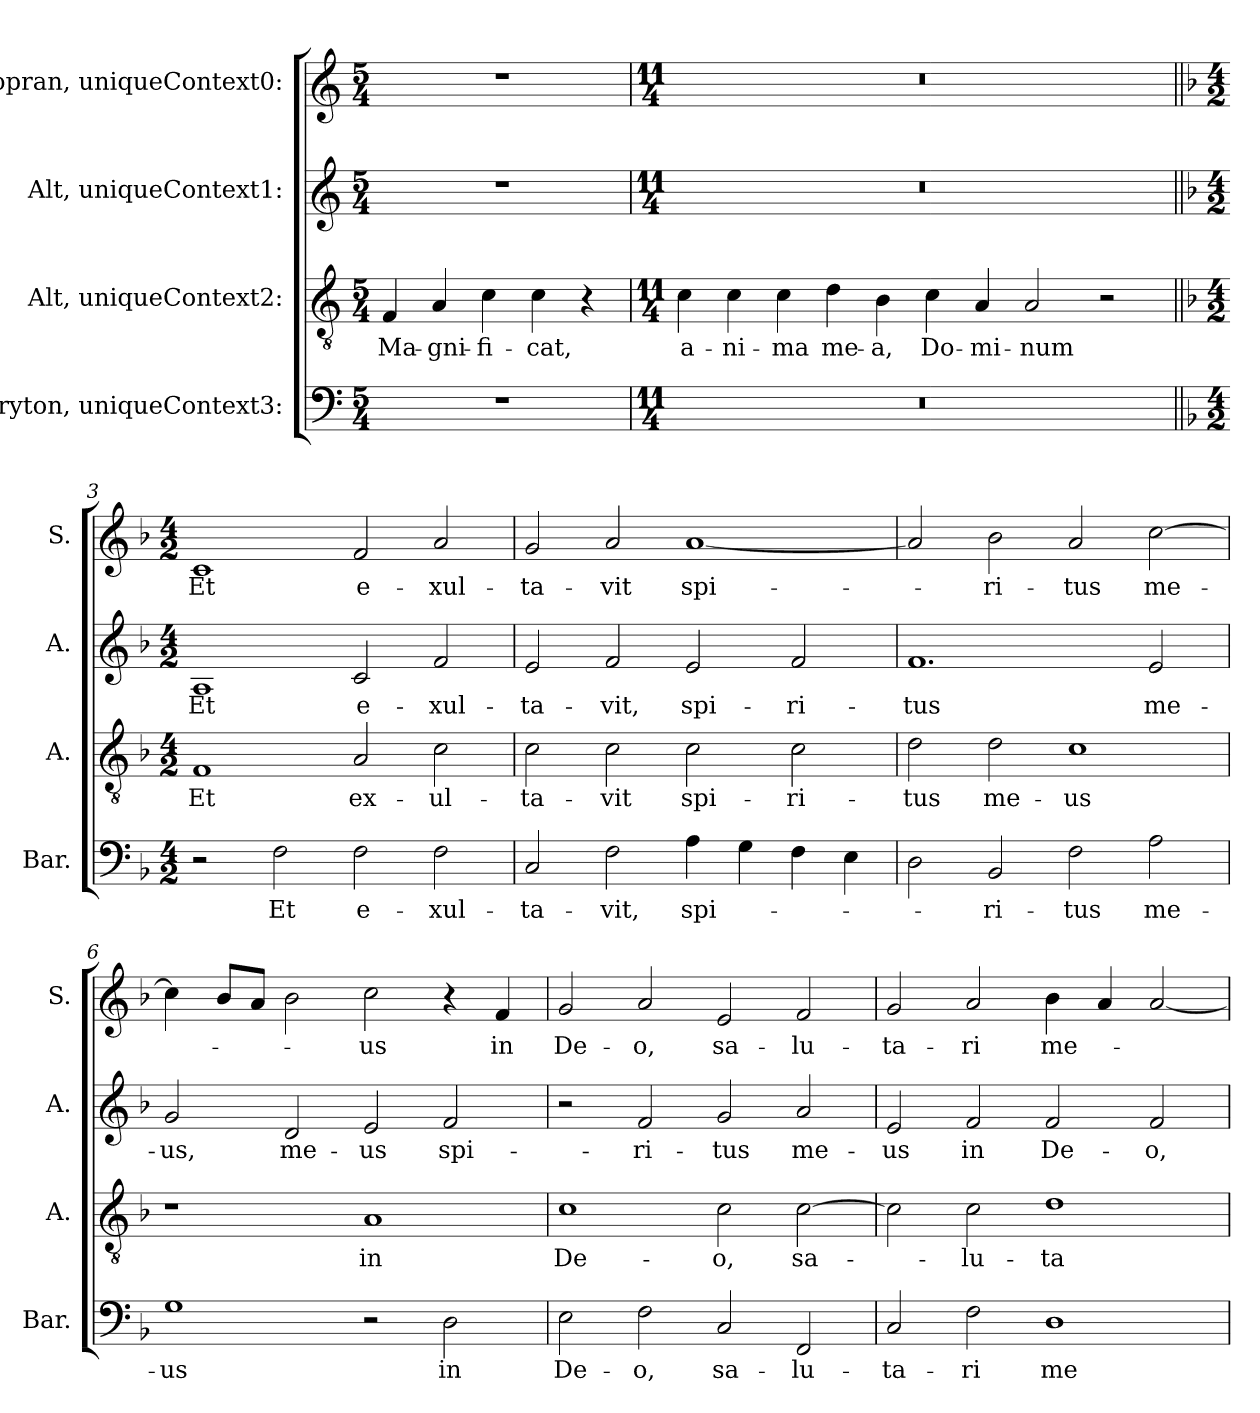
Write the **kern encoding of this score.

**kern	**text	**kern	**text	**kern	**text	**kern	**text
*part4	*part4	*part3	*part3	*part2	*part2	*part1	*part1
*staff4	*staff4	*staff3	*staff3	*staff2	*staff2	*staff1	*staff1
*I"Baryton, uniqueContext3:	*	*I"Alt, uniqueContext2:	*	*I"Alt, uniqueContext1:	*	*I"Sopran, uniqueContext0:	*
*I'Bar.	*	*I'A.	*	*I'A.	*	*I'S.	*
*clefF4	*	*clefGv2	*	*clefG2	*	*clefG2	*
*k[]	*	*k[]	*	*k[]	*	*k[]	*
*M5/4	*	*M5/4	*	*M5/4	*	*M5/4	*
*MM172	*	*MM172	*	*MM172	*	*MM172	*
=1	=1	=1	=1	=1	=1	=1	=1
!	!	!	!LO:LY:b	!	!	!	!
4%5r	.	4F/	Ma-	4%5r	.	4%5r	.
!	!	!	!LO:LY:b	!	!	!	!
.	.	4A/	-gni-	.	.	.	.
!	!	!	!LO:LY:b	!	!	!	!
.	.	4c\	-fi-	.	.	.	.
!	!	!	!LO:LY:b	!	!	!	!
.	.	4c\	-cat,	.	.	.	.
.	.	4r	.	.	.	.	.
=2	=2	=2	=2	=2	=2	=2	=2
*M11/4	*	*M11/4	*	*M11/4	*	*M11/4	*
!	!	!	!LO:LY:b	!	!	!	!
4%11r	.	4c\	a-	4%11r	.	4%11r	.
!	!	!	!LO:LY:b	!	!	!	!
.	.	4c\	-ni-	.	.	.	.
!	!	!	!LO:LY:b	!	!	!	!
.	.	4c\	-ma	.	.	.	.
!	!	!	!LO:LY:b	!	!	!	!
.	.	4d\	me-	.	.	.	.
!	!	!	!LO:LY:b	!	!	!	!
.	.	4B\	-a,	.	.	.	.
!	!	!	!LO:LY:b	!	!	!	!
.	.	4c\	Do-	.	.	.	.
!	!	!	!LO:LY:b	!	!	!	!
.	.	4A/	-mi-	.	.	.	.
!	!	!	!LO:LY:b	!	!	!	!
.	.	2A/	-num	.	.	.	.
.	.	2r	.	.	.	.	.
!!LO:LB:g=z
=3||	=3||	=3||	=3||	=3||	=3||	=3||	=3||
*k[b-]	*	*k[b-]	*	*k[b-]	*	*k[b-]	*
*M4/2	*	*M4/2	*	*M4/2	*	*M4/2	*
*	*	*	*	*	*	*MM344	*
!	!	!	!LO:LY:b	!	!LO:LY:b	!	!LO:LY:b
2r	.	1F	Et	1A	Et	1c	Et
!	!LO:LY:b	!	!	!	!	!	!
2F\	Et	.	.	.	.	.	.
!	!LO:LY:b	!	!LO:LY:b	!	!LO:LY:b	!	!LO:LY:b
2F\	e-	2A/	ex-	2c/	e-	2f/	e-
!	!LO:LY:b	!	!LO:LY:b	!	!LO:LY:b	!	!LO:LY:b
2F\	-xul-	2c\	-ul-	2f/	-xul-	2a/	-xul-
=4	=4	=4	=4	=4	=4	=4	=4
!	!LO:LY:b	!	!LO:LY:b	!	!LO:LY:b	!	!LO:LY:b
2C/	-ta-	2c\	-ta-	2e/	-ta-	2g/	-ta-
!	!LO:LY:b	!	!LO:LY:b	!	!LO:LY:b	!	!LO:LY:b
2F\	-vit,	2c\	-vit	2f/	-vit,	2a/	-vit
!	!LO:LY:b	!	!LO:LY:b	!	!LO:LY:b	!	!LO:LY:b
4A\	spi-	2c\	spi-	2e/	spi-	[1a	spi-
4G\	.	.	.	.	.	.	.
!	!	!	!LO:LY:b	!	!LO:LY:b	!	!
4F\	.	2c\	-ri-	2f/	-ri-	.	.
4E\	.	.	.	.	.	.	.
=5	=5	=5	=5	=5	=5	=5	=5
!	!	!	!LO:LY:b	!	!LO:LY:b	!	!
2D\	.	2d\	-tus	1.f	-tus	2a/]	.
!	!LO:LY:b	!	!LO:LY:b	!	!	!	!LO:LY:b
2BB-/	-ri-	2d\	me-	.	.	2b-\	-ri-
!	!LO:LY:b	!	!LO:LY:b	!	!	!	!LO:LY:b
2F\	-tus	1c	-us	.	.	2a/	-tus
!	!LO:LY:b	!	!	!	!LO:LY:b	!	!LO:LY:b
2A\	me-	.	.	2e/	me-	[2cc\	me-
=6	=6	=6	=6	=6	=6	=6	=6
!	!LO:LY:b	!	!	!	!LO:LY:b	!	!
1G	-us	1r	.	2g/	-us,	4cc\]	.
.	.	.	.	.	.	8b-/L	.
.	.	.	.	.	.	8a/J	.
!	!	!	!	!	!LO:LY:b	!	!
.	.	.	.	2d/	me-	2b-\	.
!	!	!	!LO:LY:b	!	!LO:LY:b	!	!LO:LY:b
2r	.	1A	in	2e/	-us	2cc\	-us
!	!LO:LY:b	!	!	!	!LO:LY:b	!	!
2D\	in	.	.	2f/	spi-	4r	.
!	!	!	!	!	!	!	!LO:LY:b
.	.	.	.	.	.	4f/	in
=7	=7	=7	=7	=7	=7	=7	=7
!	!LO:LY:b	!	!LO:LY:b	!	!	!	!LO:LY:b
2E\	De-	1c	De-	2r	.	2g/	De-
!	!LO:LY:b	!	!	!	!LO:LY:b	!	!LO:LY:b
2F\	-o,	.	.	2f/	-ri-	2a/	-o,
!	!LO:LY:b	!	!LO:LY:b	!	!LO:LY:b	!	!LO:LY:b
2C/	sa-	2c\	-o,	2g/	-tus	2e/	sa-
!	!LO:LY:b	!	!LO:LY:b	!	!LO:LY:b	!	!LO:LY:b
2FF/	-lu-	[2c\	sa-	2a/	me-	2f/	-lu-
!!LO:LB:g=z
=8	=8	=8	=8	=8	=8	=8	=8
!	!LO:LY:b	!	!	!	!LO:LY:b	!	!LO:LY:b
2C/	-ta-	2c\]	.	2e/	-us	2g/	-ta-
!	!LO:LY:b	!	!LO:LY:b	!	!LO:LY:b	!	!LO:LY:b
2F\	-ri	2c\	-lu-	2f/	in	2a/	-ri
!	!LO:LY:b	!	!LO:LY:b	!	!LO:LY:b	!	!LO:LY:b
1D	me-	1d	-ta-	2f/	De-	4b-\	me-
.	.	.	.	.	.	4a/	.
!	!	!	!	!	!LO:LY:b	!	!
.	.	.	.	2f/	-o,	[2a/	.
=	=	=	=	=	=	=	=
*-	*-	*-	*-	*-	*-	*-	*-
